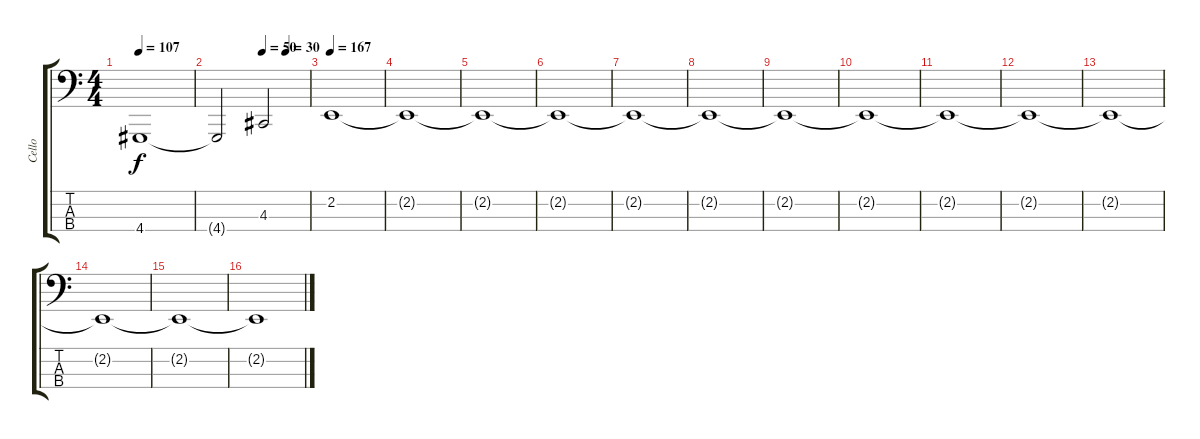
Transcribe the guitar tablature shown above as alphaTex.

\track ("Cello" "Cello") {instrument cello}
\staff {score tabs}
\tuning (G2 D2 A1 E1) {hide}
\ts (4 4)
\tempo 107
\clef f4
\ks c
4.4.1{dy f} |
\tempo (50 0.5)
\tempo (30 0.75)
4.4{t}.2 4.3.2 |
\tempo 167
2.2.1 |
2.2{t}.1 |
2.2{t}.1 |
2.2{t}.1 |
2.2{t}.1 |
2.2{t}.1 |
2.2{t}.1 |
2.2{t}.1 |
2.2{t}.1 |
2.2{t}.1 |
2.2{t}.1 |
2.2{t}.1 |
2.2{t}.1 |
2.2{t}.1
